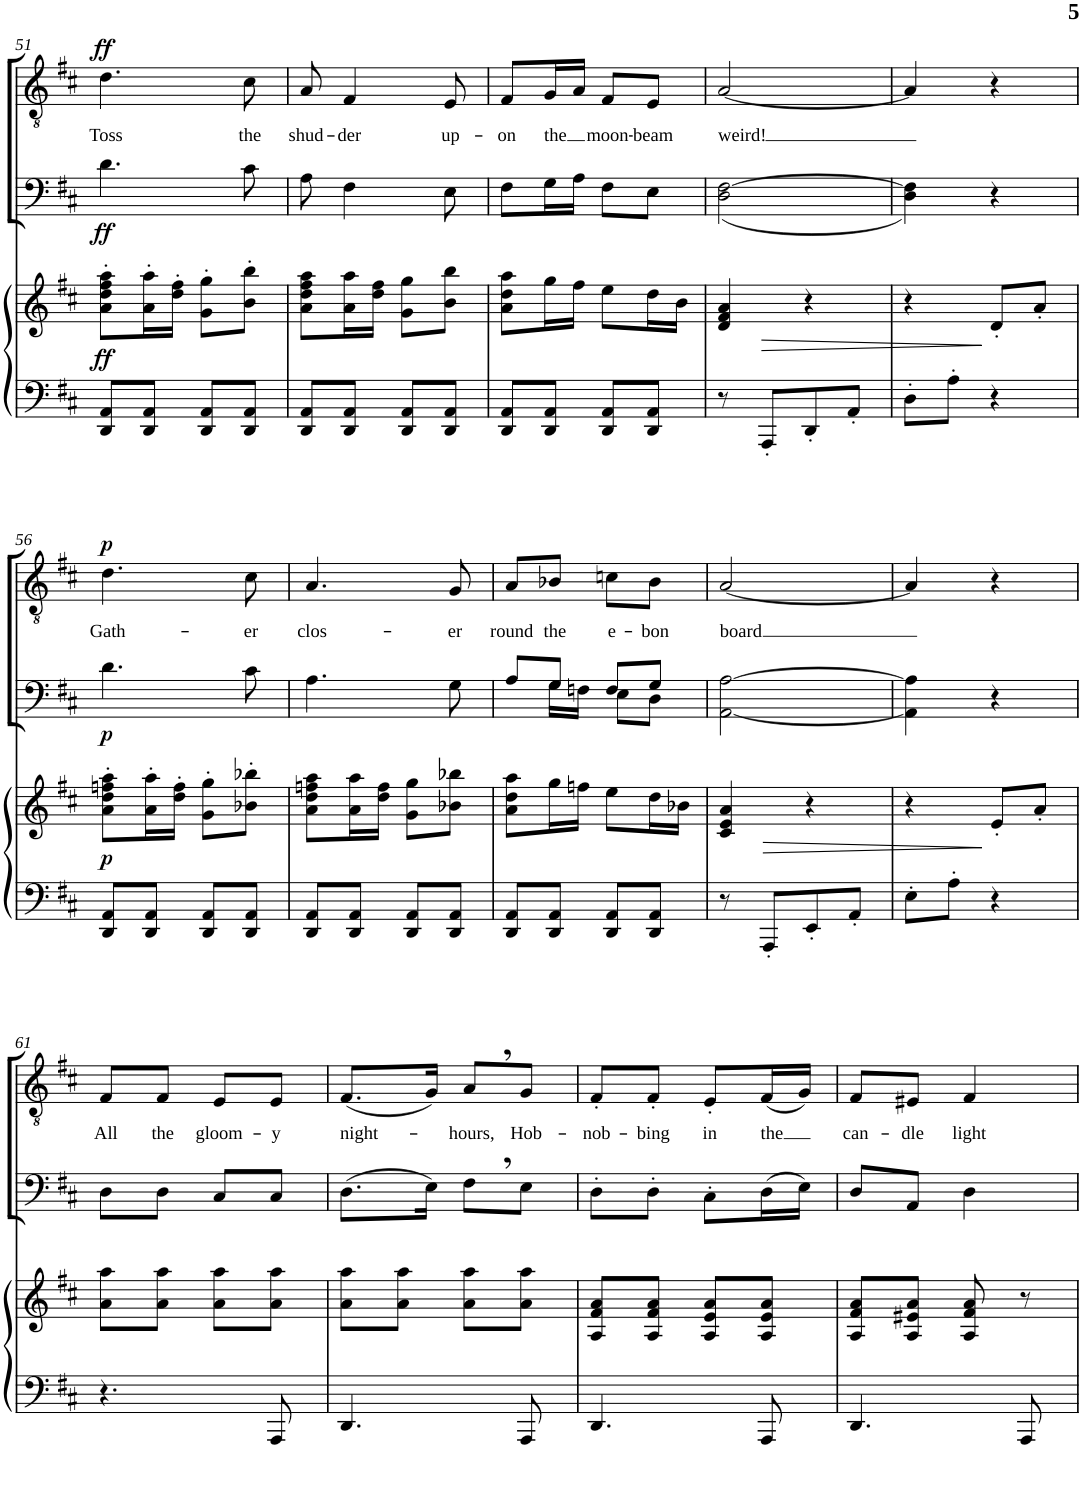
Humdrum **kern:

**kern	**kern	**dynam	**kern	**dynam	**kern	**text	**dynam
*part3	*part3	*part3	*part2	*part2	*part1	*part1	*part1
*staff4	*staff3	*staff3/4	*staff2	*staff2	*staff1	*staff1	*staff1
*I"Piano	*	*	*I"Piano	*	*I"Tenor	*	*
*I'Pno	*	*	*I'Pno	*	*	*	*
!!LO:PB:g=z
*clefF4	*clefG2	*	*clefF4	*	*clefGv2	*	*
*k[f#c#]	*k[f#c#]	*	*k[f#c#]	*	*k[f#c#]	*	*
*M2/4	*M2/4	*	*M2/4	*	*M2/4	*	*
=51	=51	=51	=51	=51	=51	=51	=51
!	!	!LO:DY:b	!	!LO:DY:b	!	!LO:LY:b	!LO:DY:a
8DD/ 8AA/L	8a\' 8dd\' 8ff#\' 8aa\'L	ff	4.d\	ff	4.d\	Toss	ff
8DD/ 8AA/J	16a\' 16aa\'L	.	.	.	.	.	.
.	16dd\' 16ff#\'JJ	.	.	.	.	.	.
8DD/ 8AA/L	8g\' 8gg\'L	.	.	.	.	.	.
!	!	!	!	!	!	!LO:LY:b	!
8DD/ 8AA/J	8b\' 8bb\'J	.	8c#\	.	8c#\	the	.
=52	=52	=52	=52	=52	=52	=52	=52
!	!	!	!	!	!	!LO:LY:b	!
8DD/ 8AA/L	8a\ 8dd\ 8ff#\ 8aa\L	.	8A\	.	8A/	shud-	.
!	!	!	!	!	!	!LO:LY:b	!
8DD/ 8AA/J	16a\ 16aa\L	.	4F#\	.	4F#/	-der	.
.	16dd\ 16ff#\JJ	.	.	.	.	.	.
8DD/ 8AA/L	8g\ 8gg\L	.	.	.	.	.	.
!	!	!	!	!	!	!LO:LY:b	!
8DD/ 8AA/J	8b\ 8bb\J	.	8E\	.	8E/	up-	.
=53	=53	=53	=53	=53	=53	=53	=53
!	!	!	!	!	!	!LO:LY:b	!
8DD/ 8AA/L	8a\ 8dd\ 8aa\L	.	8F#\L	.	8F#/L	-on	.
!	!	!	!	!	!	!LO:LY:b	!
8DD/ 8AA/J	16gg\L	.	16G\L	.	16G/L	the	.
.	16ff#\JJ	.	16A\JJ	.	16A/JJ	.	.
!	!	!	!	!	!	!LO:LY:b	!
8DD/ 8AA/L	8ee\L	.	8F#\L	.	8F#/L	moon-	.
!	!	!	!	!	!	!LO:LY:b	!
8DD/ 8AA/J	16dd\L	.	8E\J	.	8E/J	-beam	.
.	16b\JJ	.	.	.	.	.	.
=54	=54	=54	=54	=54	=54	=54	=54
!	!	!	!	!	!	!LO:LY:b	!
8r	4d/ 4f#/ 4a/	.	(<2D\ [2F#\	.	[2A/	weird!	.
8AAA'/L	.	.	.	.	.	.	.
8DD'/	4r	.	.	.	.	.	.
8AA'/J	.	.	.	.	.	.	.
=55	=55	=55	=55	=55	=55	=55	=55
8D'\L	4r	.	4D\ 4F#\])	.	4A/]	.	.
8A'\J	.	.	.	.	.	.	.
4r	8d'/L	.	4r	.	4r	.	.
.	8a'/J	.	.	.	.	.	.
!!LO:LB:g=z
=56	=56	=56	=56	=56	=56	=56	=56
!	!	!LO:DY:b	!	!LO:DY:b	!	!LO:LY:b	!LO:DY:a
8DD/ 8AA/L	8a\' 8dd\' 8ffn\' 8aa\'L	p	4.d\	p	4.d\	Gath-	p
8DD/ 8AA/J	16a\' 16aa\'L	.	.	.	.	.	.
.	16dd\' 16ff\'JJ	.	.	.	.	.	.
8DD/ 8AA/L	8g\' 8gg\'L	.	.	.	.	.	.
!	!	!	!	!	!	!LO:LY:b	!
8DD/ 8AA/J	8b-X\' 8bb-X\'J	.	8c#\	.	8c#\	-er	.
=57	=57	=57	=57	=57	=57	=57	=57
!	!	!	!	!	!	!LO:LY:b	!
8DD/ 8AA/L	8a\ 8dd\ 8ffn\ 8aa\L	.	4.A\	.	4.A/	clos-	.
8DD/ 8AA/J	16a\ 16aa\L	.	.	.	.	.	.
.	16dd\ 16ff\JJ	.	.	.	.	.	.
8DD/ 8AA/L	8g\ 8gg\L	.	.	.	.	.	.
!	!	!	!	!	!	!LO:LY:b	!
8DD/ 8AA/J	8b-X\ 8bb-X\J	.	8G\	.	8G/	-er	.
=58	=58	=58	=58	=58	=58	=58	=58
*	*	*	*^	*	*	*	*
!	!	!	!	!	!	!	!LO:LY:b	!
8DD/ 8AA/L	8a\ 8dd\ 8aa\L	.	8A/L	8ryy	.	8A/L	round	.
!	!	!	!	!	!	!	!LO:LY:b	!
8DD/ 8AA/J	16gg\L	.	8G/J	16G\LL	.	8B-X/J	the	.
.	16ffn\JJ	.	.	16Fn\JJ	.	.	.	.
!	!	!	!	!	!	!	!LO:LY:b	!
8DD/ 8AA/L	8ee\L	.	8F/L	8E\L	.	8cn\L	e-	.
!	!	!	!	!	!	!	!LO:LY:b	!
8DD/ 8AA/J	16dd\L	.	8G/J	8D\J	.	8B-\J	-bon	.
.	16b-X\JJ	.	.	.	.	.	.	.
*	*	*	*v	*v	*	*	*	*
=59	=59	=59	=59	=59	=59	=59	=59
!	!	!	!	!	!	!LO:LY:b	!
8r	4c#/ 4e/ 4a/	.	[2AA\ [2A\	.	[2A/	board	.
8AAA'/L	.	.	.	.	.	.	.
8EE'/	4r	.	.	.	.	.	.
8AA'/J	.	.	.	.	.	.	.
=60	=60	=60	=60	=60	=60	=60	=60
8E'\L	4r	.	4AA\] 4A\]	.	4A/]	.	.
8A'\J	.	.	.	.	.	.	.
4r	8e'/L	.	4r	.	4r	.	.
.	8a'/J	.	.	.	.	.	.
!!LO:LB:g=z
=61	=61	=61	=61	=61	=61	=61	=61
!	!	!	!	!	!	!LO:LY:b	!
4.r	8a\ 8aa\L	.	8D\L	.	8F#/L	All	.
!	!	!	!	!	!	!LO:LY:b	!
.	8a\ 8aa\J	.	8D\J	.	8F#/J	the	.
!	!	!	!	!	!	!LO:LY:b	!
.	8a\ 8aa\L	.	8C#/L	.	8E/L	gloom-	.
!	!	!	!	!	!	!LO:LY:b	!
8AAA/	8a\ 8aa\J	.	8C#/J	.	8E/J	-y	.
=62	=62	=62	=62	=62	=62	=62	=62
!	!	!	!	!	!	!LO:LY:b	!
4.DD/	8a\ 8aa\L	.	(8.D\L	.	(8.F#/L	night-	.
.	8a\ 8aa\J	.	.	.	.	.	.
.	.	.	16E\Jk)	.	16G/Jk)	.	.
!	!	!	!	!	!	!LO:LY:b	!
.	8a\ 8aa\L	.	8F#,\L	.	8A,/L	-hours,	.
!	!	!	!	!	!	!LO:LY:b	!
8AAA/	8a\ 8aa\J	.	8E\J	.	8G/J	Hob-	.
=63	=63	=63	=63	=63	=63	=63	=63
!	!	!	!	!	!	!LO:LY:b	!
4.DD/	8A/ 8f#/ 8a/L	.	8D'\L	.	8F#'/L	-nob-	.
!	!	!	!	!	!	!LO:LY:b	!
.	8A/ 8f#/ 8a/J	.	8D'\J	.	8F#'/J	-bing	.
!	!	!	!	!	!	!LO:LY:b	!
.	8A/ 8e/ 8a/L	.	8C#'\L	.	8E'/L	in	.
!	!	!	!	!	!	!LO:LY:b	!
8AAA/	8A/ 8e/ 8a/J	.	(16D\L	.	(16F#/L	the	.
.	.	.	16E\JJ)	.	16G/JJ)	.	.
=64	=64	=64	=64	=64	=64	=64	=64
!	!	!	!	!	!	!LO:LY:b	!
4.DD/	8A/ 8f#/ 8a/L	.	8D/L	.	8F#/L	can-	.
!	!	!	!	!	!	!LO:LY:b	!
.	8A/ 8e#X/ 8a/J	.	8AA/J	.	8E#X/J	-dle	.
!	!	!	!	!	!	!LO:LY:b	!
.	8A/ 8f#/ 8a/	.	4D\	.	4F#/	light	.
8AAA/	8r	.	.	.	.	.	.
=	=	=	=	=	=	=	=
*-	*-	*-	*-	*-	*-	*-	*-
